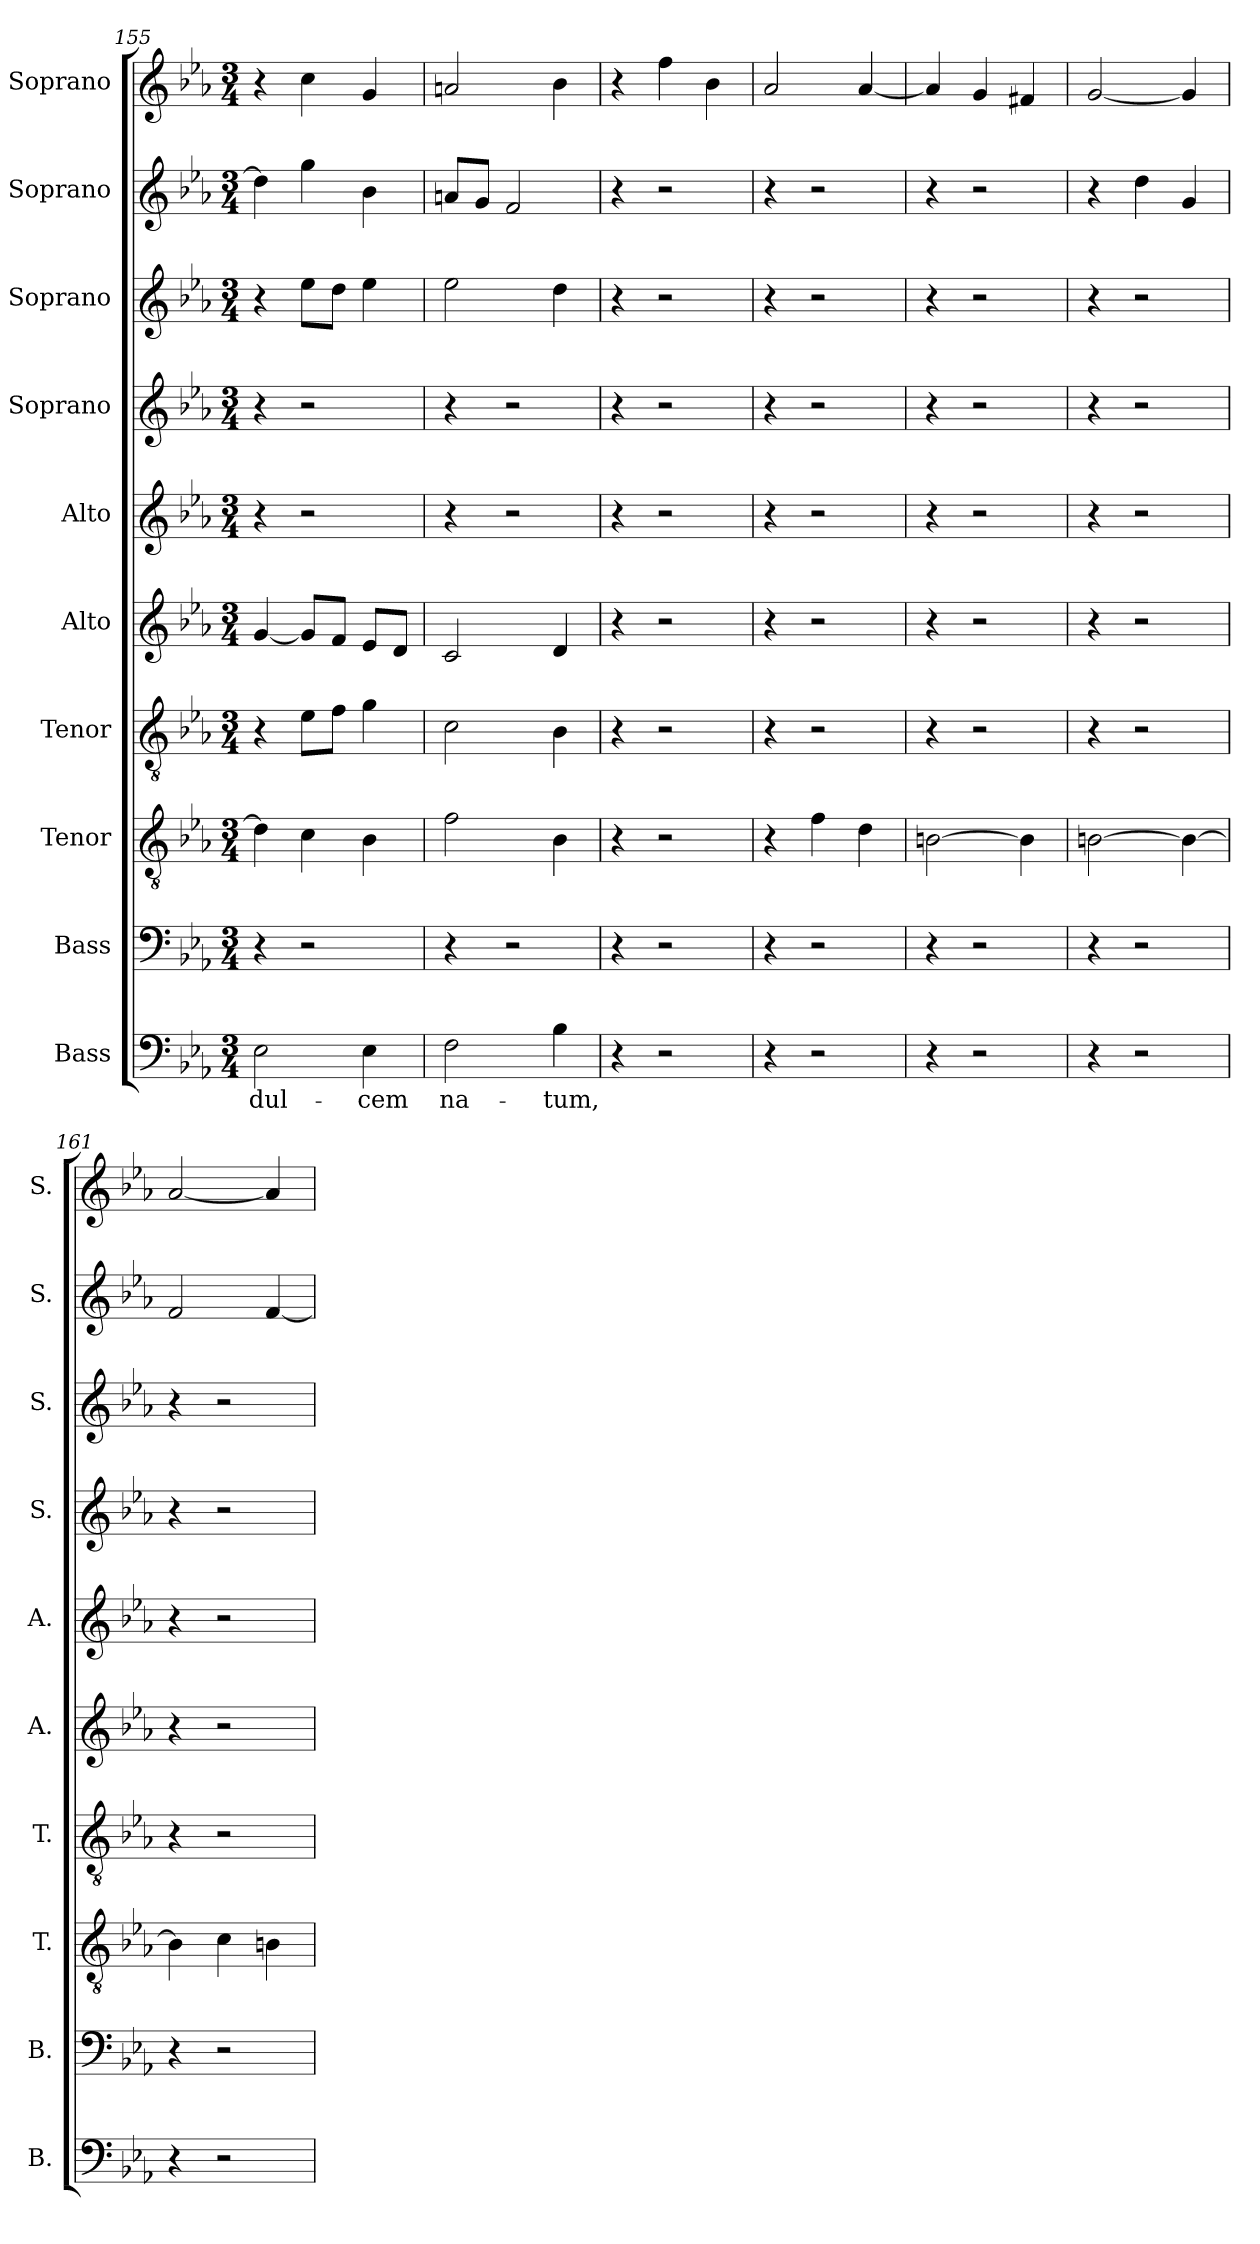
**kern	**text	**kern	**kern	**kern	**kern	**kern	**kern	**kern	**kern	**kern
*part10	*part10	*part9	*part8	*part7	*part6	*part5	*part4	*part3	*part2	*part1
*staff10	*staff10	*staff9	*staff8	*staff7	*staff6	*staff5	*staff4	*staff3	*staff2	*staff1
*I"Bass	*	*I"Bass	*I"Tenor	*I"Tenor	*I"Alto	*I"Alto	*I"Soprano	*I"Soprano	*I"Soprano	*I"Soprano
*I'B.	*	*I'B.	*I'T.	*I'T.	*I'A.	*I'A.	*I'S.	*I'S.	*I'S.	*I'S.
*clefF4	*	*clefF4	*clefGv2	*clefGv2	*clefG2	*clefG2	*clefG2	*clefG2	*clefG2	*clefG2
*k[b-e-a-]	*	*k[b-e-a-]	*k[b-e-a-]	*k[b-e-a-]	*k[b-e-a-]	*k[b-e-a-]	*k[b-e-a-]	*k[b-e-a-]	*k[b-e-a-]	*k[b-e-a-]
*M3/4	*	*M3/4	*M3/4	*M3/4	*M3/4	*M3/4	*M3/4	*M3/4	*M3/4	*M3/4
=155	=155	=155	=155	=155	=155	=155	=155	=155	=155	=155
2E-\	dul-	4r	4d\]	4r	[4g/	4r	4r	4r	4dd\]	4r
.	.	2r	4c\	8e-\L	8g/L]	2r	2r	8ee-\L	4gg\	4cc\
.	.	.	.	8f\J	8f/J	.	.	8dd\J	.	.
4E-\	-cem	.	4B-\	4g\	8e-/L	.	.	4ee-\	4b-\	4g/
.	.	.	.	.	8d/J	.	.	.	.	.
=156	=156	=156	=156	=156	=156	=156	=156	=156	=156	=156
2F\	na-	4r	2f\	2c\	2c/	4r	4r	2ee-\	8an/L	2an/
.	.	.	.	.	.	.	.	.	8g/J	.
.	.	2r	.	.	.	2r	2r	.	2f/	.
4B-\	-tum,	.	4B-\	4B-\	4d/	.	.	4dd\	.	4b-\
=157	=157	=157	=157	=157	=157	=157	=157	=157	=157	=157
4r	.	4r	4r	4r	4r	4r	4r	4r	4r	4r
2r	.	2r	2r	2r	2r	2r	2r	2r	2r	4ff\
.	.	.	.	.	.	.	.	.	.	4b-\
=158	=158	=158	=158	=158	=158	=158	=158	=158	=158	=158
4r	.	4r	4r	4r	4r	4r	4r	4r	4r	2a-/
2r	.	2r	4f\	2r	2r	2r	2r	2r	2r	.
.	.	.	4d\	.	.	.	.	.	.	[4a-/
!!LO:PB:g=z
=159	=159	=159	=159	=159	=159	=159	=159	=159	=159	=159
4r	.	4r	[2Bn\	4r	4r	4r	4r	4r	4r	4a-/]
2r	.	2r	.	2r	2r	2r	2r	2r	2r	4g/
.	.	.	4B\]	.	.	.	.	.	.	4f#X/
=160	=160	=160	=160	=160	=160	=160	=160	=160	=160	=160
4r	.	4r	[2Bn\	4r	4r	4r	4r	4r	4r	[2g/
2r	.	2r	.	2r	2r	2r	2r	2r	4dd\	.
.	.	.	4B\_	.	.	.	.	.	4g/	4g/]
=161	=161	=161	=161	=161	=161	=161	=161	=161	=161	=161
4r	.	4r	4B\]	4r	4r	4r	4r	4r	2f/	[2a-/
2r	.	2r	4c\	2r	2r	2r	2r	2r	.	.
.	.	.	4Bn\	.	.	.	.	.	[4f/	4a-/]
=	=	=	=	=	=	=	=	=	=	=
*-	*-	*-	*-	*-	*-	*-	*-	*-	*-	*-
